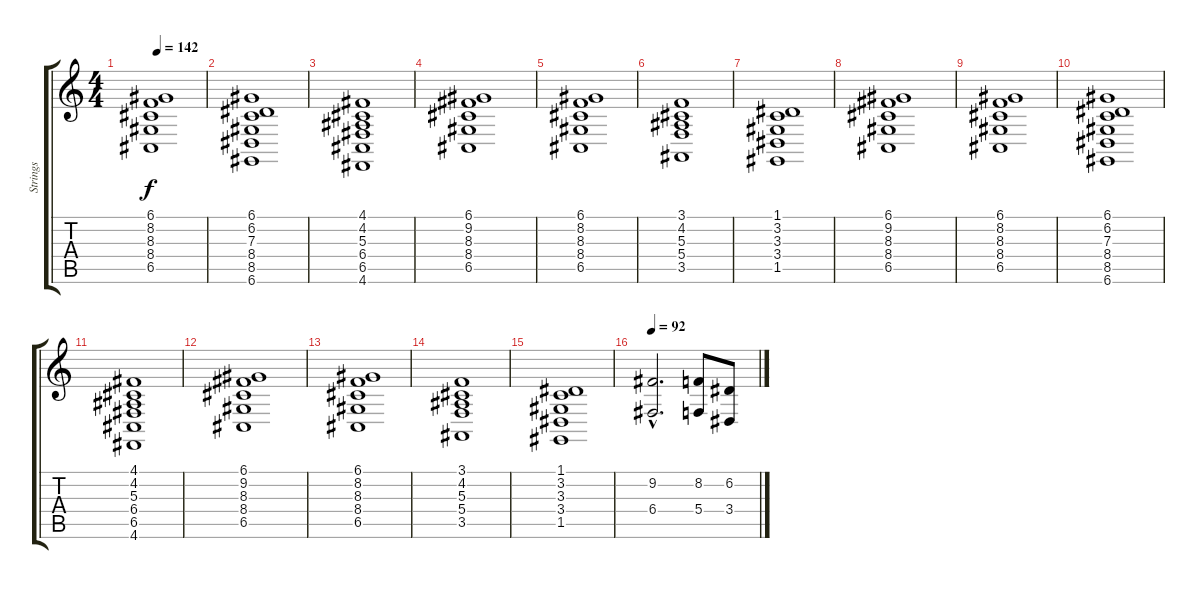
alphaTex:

\track ("Strings" "Strings") {instrument synthstrings1}
\staff {score tabs}
\tuning (D4 A3 F3 C3 G2 D2) {hide}
\ts (4 4)
\tempo 142
\clef g2
\ks c
(6.1 8.2 8.3 8.4 6.5).1{dy f} |
(6.1 6.2 7.3 8.4 8.5 6.6).1 |
(4.1 4.2 5.3 6.4 6.5 4.6).1 |
(6.1 9.2 8.3 8.4 6.5).1 |
(6.1 8.2 8.3 8.4 6.5).1 |
(3.1 4.2 5.3 5.4 3.5).1 |
(1.1 3.2 3.3 3.4 1.5).1 |
(6.1 9.2 8.3 8.4 6.5).1 |
(6.1 8.2 8.3 8.4 6.5).1 |
(6.1 6.2 7.3 8.4 8.5 6.6).1 |
(4.1 4.2 5.3 6.4 6.5 4.6).1 |
(6.1 9.2 8.3 8.4 6.5).1 |
(6.1 8.2 8.3 8.4 6.5).1 |
(3.1 4.2 5.3 5.4 3.5).1 |
(1.1 3.2 3.3 3.4 1.5).1 |
\tempo 92
(9.2{hac} 6.4{hac}).2{d volume 16} (8.2 5.4).8 (6.2 3.4).8
